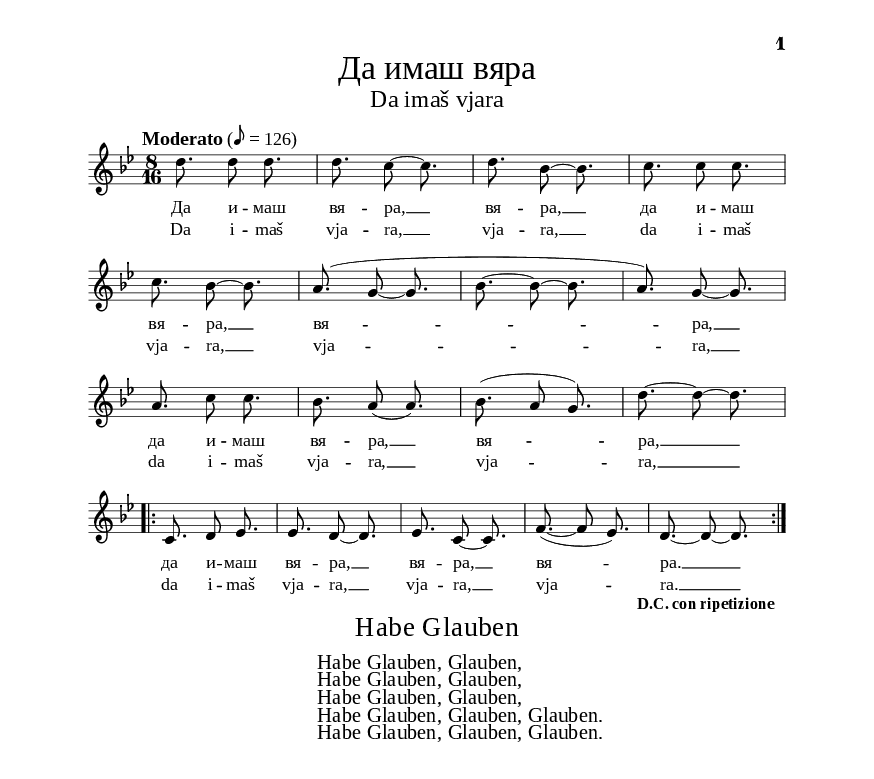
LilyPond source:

\version "2.24.2"

% include paper part and global functions
\include "include/globals.ily"

\bookpart {
  \label #'ref110_1
  \tocItem \markup "Да имаш вяра – Da imaš vjara"
  \include "include/bookpart-paper.ily"
  \score {
    \include "include/score-layout.ily"


    \new Voice \relative c' {
      \clef treble
      \key g \minor
      \time 8/16
      \tempoFunc "Moderato" 8 "126"
      \autoBeamOff

      d'8. d8 d8. | % 2
      d8. c8 ~ c8. | % 3
      d8. bes8 ~ bes8. | % 4
      c8. c8 c8. \break | % 5
      c8. bes8 ~ bes8. | % 6
      a8. ( g8 ~ g8. | % 7
      bes8. ~ bes8 ~ bes8. | % 8
      a8. ) g8 ~ g8. \break | % 9
      a8. c8 c8. |
      bes8. a8 ( a8. ) | % 11
      bes8. ( a8 g8. ) | % 12
      d'8. ~ d8 ~ d8. \break | % 13
      \bar ".|:-|" 
      c,8. d8 es8. | % 14
      es8. d8 ~ d8. | % 15
      es8. c8 ~ c8. | % 16
      f8. ( ~ f8 es8. ) | % 17
      d8. ~ d8 ~ d8.
      \bar ":|."

    }

    \addlyrics {
      Да и -- маш
      вя -- ра, __ вя -- ра, __ да и -- маш вя -- ра, __ вя --
      ра, __ да и -- маш вя -- ра, __ вя -- ра, __ да и --
      маш вя -- ра, __ вя -- ра, __ вя -- ра. __}
      \addlyrics {
        Da i -- maš
        vja -- ra, __ vja -- ra, __ da i -- maš vja -- ra, __ vja --
        ra, __ da i -- maš vja -- ra, __ vja -- ra, __ da i --
        maš vja -- ra, __ vja -- ra, __ vja -- ra. __}

        \header {
          title = \titleFunc "Да имаш вяра" "Da imaš vjara"
        }

        \midi{}

      } % score

      \markup \dc-one "D.C. con ripetizione"


      % include foreign translation(s) of the song


      \version "2.24.3"

\markup \fill-line { \fontsize #deTitleFontSize "Habe Glauben" }
\markup \null
\markup \null
\markup \abs-fontsize #10 {
  \hspace #30
  \override #`(baseline-skip . ,deCoupletBaselineSkip)

  \column { 
    \line { " " Habe Glauben, Glauben,}
    \line { " " Habe Glauben, Glauben,}
    \line { " " Habe Glauben, Glauben,}
    \line { " " Habe Glauben, Glauben, Glauben. }
    \line { " " Habe Glauben, Glauben, Glauben. }


  }


}


    } % bookpart
